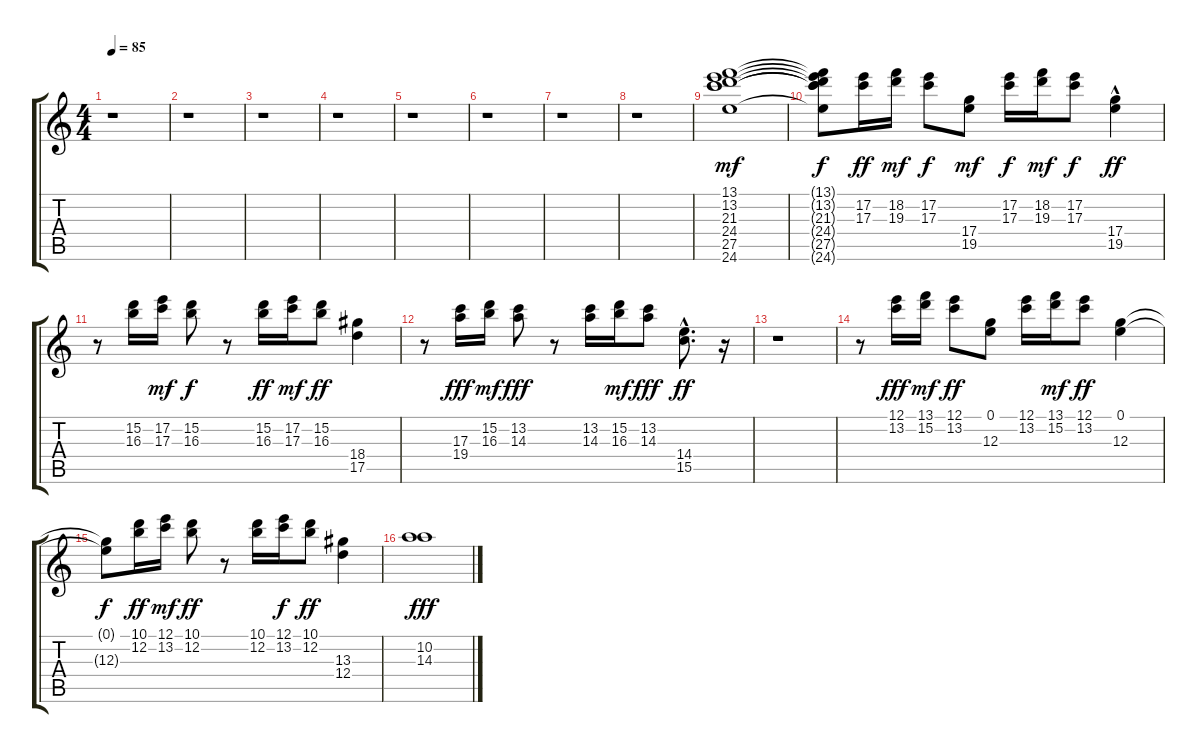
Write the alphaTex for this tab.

\track "" {instrument acousticguitarnylon}
\staff {score tabs}
\tuning (E4 B3 G3 D3 A2 E2) {hide}
\ts (4 4)
\tempo 85
\clef g2
\ks c
r.1{dy fff} |
r.1 |
r.1 |
r.1 |
r.1 |
r.1 |
r.1 |
r.1 |
(13.1 13.2 21.3 24.4 27.5 24.6).1{dy mf} |
(13.1{t} 13.2{t} 21.3{t} 24.4{t} 27.5{t} 24.6{t}).8{dy f} (17.2 17.3).16{dy ff} (18.2 19.3).16{dy mf} (17.2 17.3).8{dy f} (17.4 19.5).8{dy mf} (17.2 17.3).16{dy f} (18.2 19.3).16{dy mf} (17.2 17.3).8{dy f} (17.4{hac} 19.5).4{dy ff} |
r.8 (15.2 16.3).16 (17.2 17.3).16{dy mf} (15.2 16.3).8{dy f} r.8 (15.2 16.3).16{dy ff} (17.2 17.3).16{dy mf} (15.2 16.3).8{dy ff} (18.4 17.5).4 |
r.8 (17.3 19.4).16{dy fff} (15.2 16.3).16{dy mf} (13.2 14.3).8{dy fff} r.8 (13.2 14.3).16 (15.2 16.3).16{dy mf} (13.2 14.3).8{dy fff} (14.4{hac} 15.5{hac}).8{d dy ff} r.16 |
r.1 |
r.8 (12.1 13.2).16{dy fff} (13.1 15.2).16{dy mf} (12.1 13.2).8{dy ff} (0.1 12.3).8 (12.1 13.2).16 (13.1 15.2).16{dy mf} (12.1 13.2).8{dy ff} (0.1 12.3).4 |
(0.1{t} 12.3{t}).8{dy f} (10.1 12.2).16{dy ff} (12.1 13.2).16{dy mf} (10.1 12.2).8{dy ff} r.8 (10.1 12.2).16 (12.1 13.2).16{dy f} (10.1 12.2).8{dy ff} (13.3 12.4).4 |
(10.2 14.3).1{dy fff}
